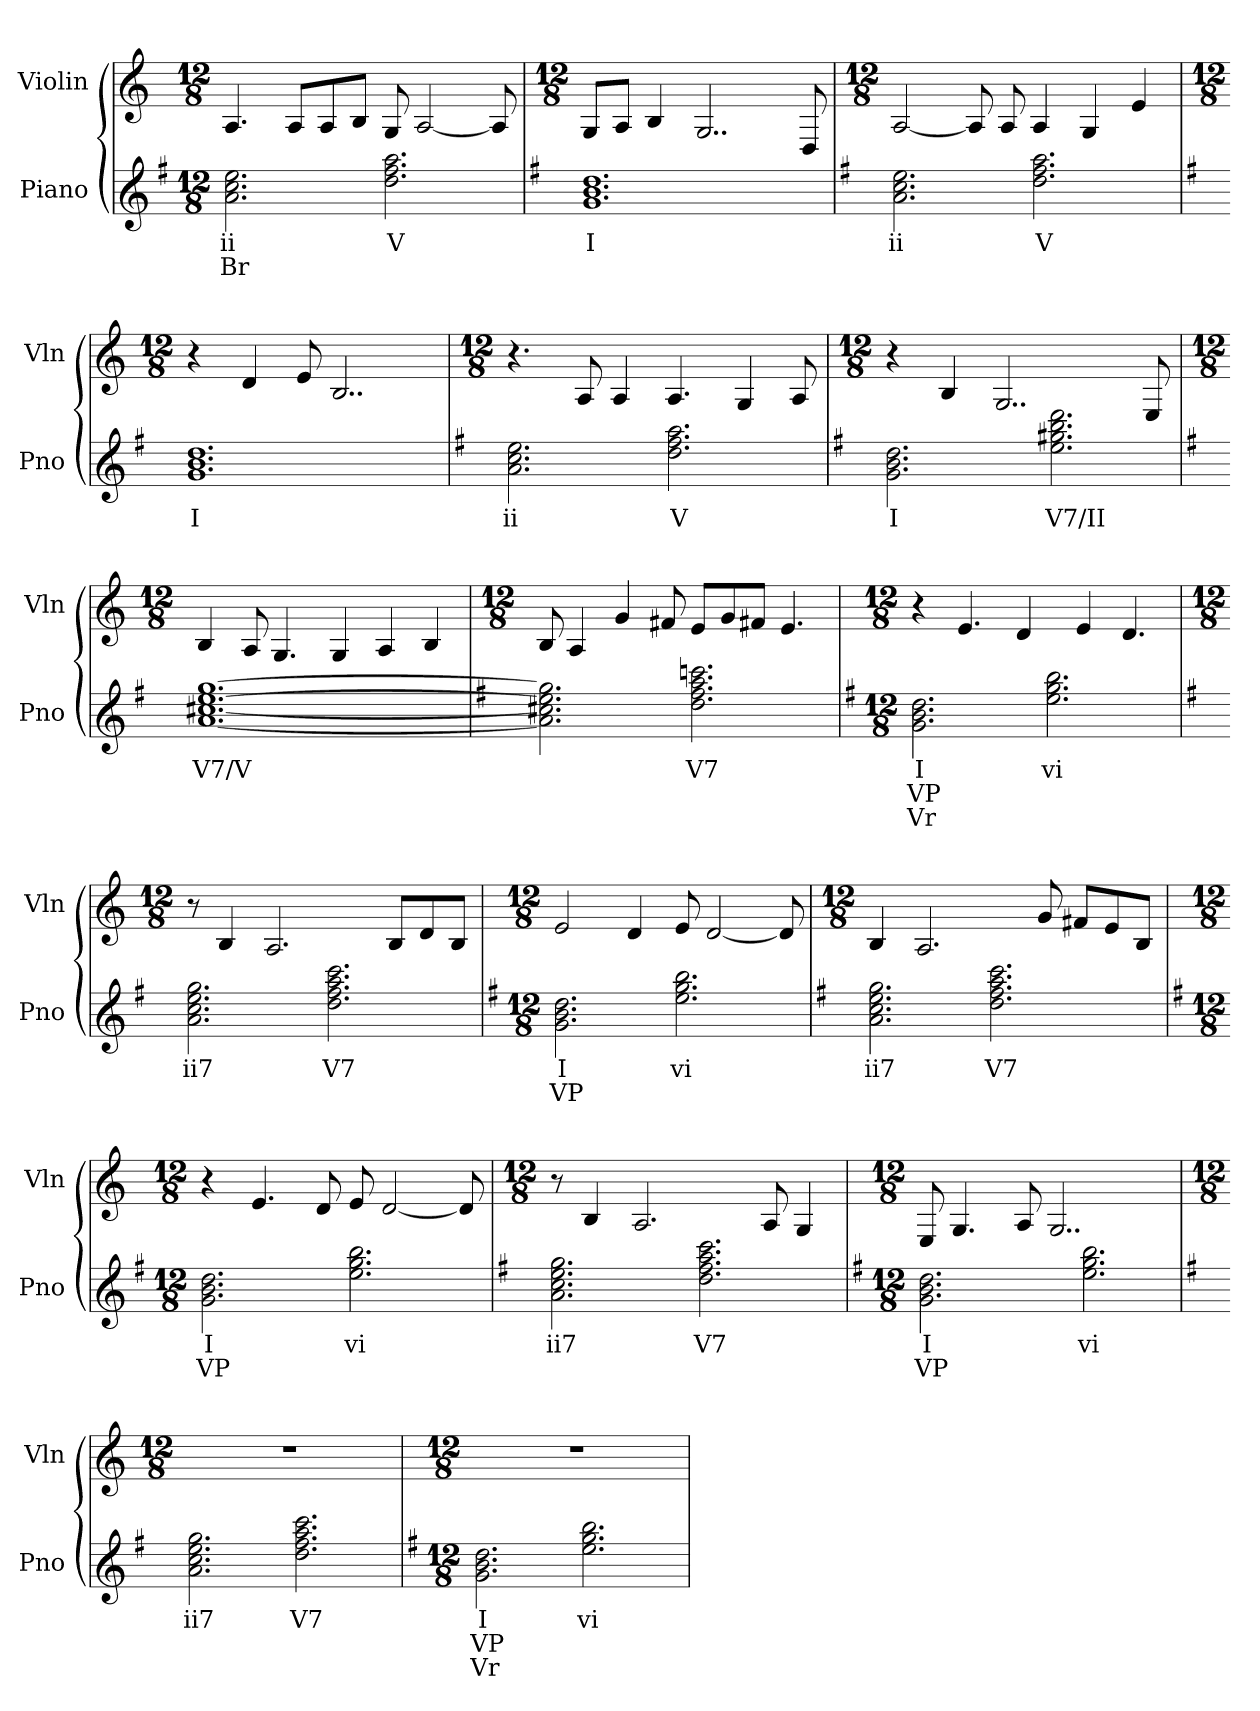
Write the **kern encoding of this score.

**kern	**text	**text	**text	**kern
*part2	*part2	*part2	*part2	*part1
*staff2	*staff2	*staff2	*staff2	*staff1
*I"Piano	*	*	*	*I"Violin
*I'Pno	*	*	*	*I'Vln
*k[f#]	*	*	*	*
*G:	*	*	*	*
*M12/8	*	*	*	*M12/8
=	=	=	=	=
2.a 2.cc 2.ee	ii	Br	.	4.A
.	.	.	.	8AL
.	.	.	.	8A
.	.	.	.	8BJ
2.dd 2.ff# 2.aa	V	.	.	8G
.	.	.	.	[2A
.	.	.	.	8A]
=	=	=	=	=
*k[f#]	*	*	*	*
*G:	*	*	*	*
*	*	*	*	*M12/8
1.g 1.b 1.dd	I	.	.	8GL
.	.	.	.	8AJ
.	.	.	.	4B
.	.	.	.	2..G
.	.	.	.	8D
=	=	=	=	=
*k[f#]	*	*	*	*
*G:	*	*	*	*
*	*	*	*	*M12/8
2.a 2.cc 2.ee	ii	.	.	[2A
.	.	.	.	8A]
.	.	.	.	8A
2.dd 2.ff# 2.aa	V	.	.	4A
.	.	.	.	4G
.	.	.	.	4e
=	=	=	=	=
*k[f#]	*	*	*	*
*G:	*	*	*	*
*	*	*	*	*M12/8
1.g 1.b 1.dd	I	.	.	4r
.	.	.	.	4d
.	.	.	.	8e
.	.	.	.	2..B
=	=	=	=	=
*k[f#]	*	*	*	*
*G:	*	*	*	*
*	*	*	*	*M12/8
2.a 2.cc 2.ee	ii	.	.	4.r
.	.	.	.	8A
.	.	.	.	4A
2.dd 2.ff# 2.aa	V	.	.	4.A
.	.	.	.	4G
.	.	.	.	8A
=	=	=	=	=
*k[f#]	*	*	*	*
*G:	*	*	*	*
*	*	*	*	*M12/8
2.g 2.b 2.dd	I	.	.	4r
.	.	.	.	4B
.	.	.	.	2..G
2.ee 2.gg#X 2.bb 2.ddd	V7/II	.	.	.
.	.	.	.	8E
=	=	=	=	=
*k[f#]	*	*	*	*
*G:	*	*	*	*
*	*	*	*	*M12/8
[1.a [1.cc#X [1.ee [1.gg	V7/V	.	.	4B
.	.	.	.	8A
.	.	.	.	4.G
.	.	.	.	4G
.	.	.	.	4A
.	.	.	.	4B
=	=	=	=	=
*k[f#]	*	*	*	*
*G:	*	*	*	*
*	*	*	*	*M12/8
2.a] 2.cc#X] 2.ee] 2.gg]	.	.	.	8B
.	.	.	.	4A
.	.	.	.	4g
.	.	.	.	8f#X
2.dd 2.ff# 2.aa 2.cccn	V7	.	.	8eL
.	.	.	.	8g
.	.	.	.	8f#XJ
.	.	.	.	4.e
=	=	=	=	=
*k[f#]	*	*	*	*
*G:	*	*	*	*
*M12/8	*	*	*	*M12/8
2.g 2.b 2.dd	I	VP	Vr	4r
.	.	.	.	4.e
.	.	.	.	4d
2.ee 2.gg 2.bb	vi	.	.	.
.	.	.	.	4e
.	.	.	.	4.d
=	=	=	=	=
*k[f#]	*	*	*	*
*G:	*	*	*	*
*	*	*	*	*M12/8
2.a 2.cc 2.ee 2.gg	ii7	.	.	8r
.	.	.	.	4B
.	.	.	.	2.A
2.dd 2.ff# 2.aa 2.ccc	V7	.	.	.
.	.	.	.	8BL
.	.	.	.	8d
.	.	.	.	8BJ
=	=	=	=	=
*k[f#]	*	*	*	*
*G:	*	*	*	*
*M12/8	*	*	*	*M12/8
2.g 2.b 2.dd	I	VP	.	2e
.	.	.	.	4d
2.ee 2.gg 2.bb	vi	.	.	8e
.	.	.	.	[2d
.	.	.	.	8d]
=	=	=	=	=
*k[f#]	*	*	*	*
*G:	*	*	*	*
*	*	*	*	*M12/8
2.a 2.cc 2.ee 2.gg	ii7	.	.	4B
.	.	.	.	2.A
2.dd 2.ff# 2.aa 2.ccc	V7	.	.	.
.	.	.	.	8g
.	.	.	.	8f#XL
.	.	.	.	8e
.	.	.	.	8BJ
=	=	=	=	=
*k[f#]	*	*	*	*
*G:	*	*	*	*
*M12/8	*	*	*	*M12/8
2.g 2.b 2.dd	I	VP	.	4r
.	.	.	.	4.e
.	.	.	.	8d
2.ee 2.gg 2.bb	vi	.	.	8e
.	.	.	.	[2d
.	.	.	.	8d]
=	=	=	=	=
*k[f#]	*	*	*	*
*G:	*	*	*	*
*	*	*	*	*M12/8
2.a 2.cc 2.ee 2.gg	ii7	.	.	8r
.	.	.	.	4B
.	.	.	.	2.A
2.dd 2.ff# 2.aa 2.ccc	V7	.	.	.
.	.	.	.	8A
.	.	.	.	4G
=	=	=	=	=
*k[f#]	*	*	*	*
*G:	*	*	*	*
*M12/8	*	*	*	*M12/8
2.g 2.b 2.dd	I	VP	.	8E
.	.	.	.	4.G
.	.	.	.	8A
.	.	.	.	2..G
2.ee 2.gg 2.bb	vi	.	.	.
=	=	=	=	=
*k[f#]	*	*	*	*
*G:	*	*	*	*
*	*	*	*	*M12/8
2.a 2.cc 2.ee 2.gg	ii7	.	.	1.r
2.dd 2.ff# 2.aa 2.ccc	V7	.	.	.
=	=	=	=	=
*k[f#]	*	*	*	*
*G:	*	*	*	*
*M12/8	*	*	*	*M12/8
2.g 2.b 2.dd	I	VP	Vr	1.r
2.ee 2.gg 2.bb	vi	.	.	.
=	=	=	=	=
*-	*-	*-	*-	*-
